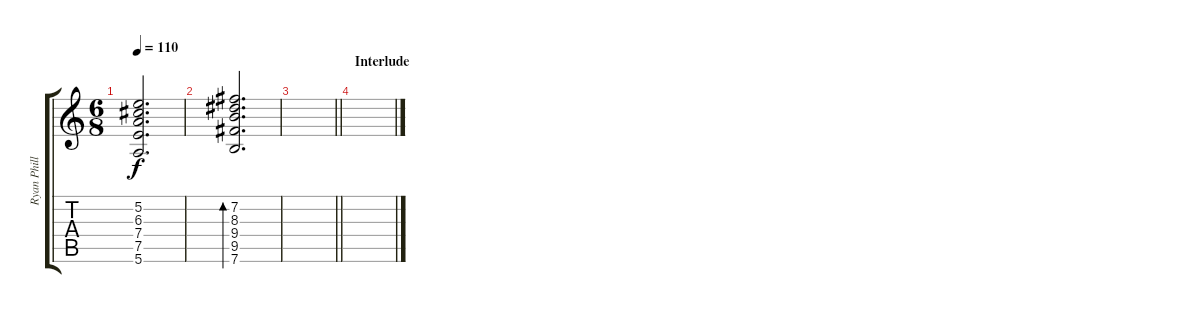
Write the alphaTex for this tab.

\track ("Ryan Phillips | Gtr. 2" "Ryan Phill") {instrument distortionguitar}
\staff {score tabs}
\tuning (E4 B3 G3 D3 A2 E2) {hide}
\ts (6 8)
\tempo 110
\clef g2
\ks c
(5.2 6.3 7.4 7.5 5.6).2{d dy f} |
(7.2 8.3 9.4 9.5 7.6).2{d bd 240} |
\barLineRight lightlight
|
\section ("" "Interlude")
